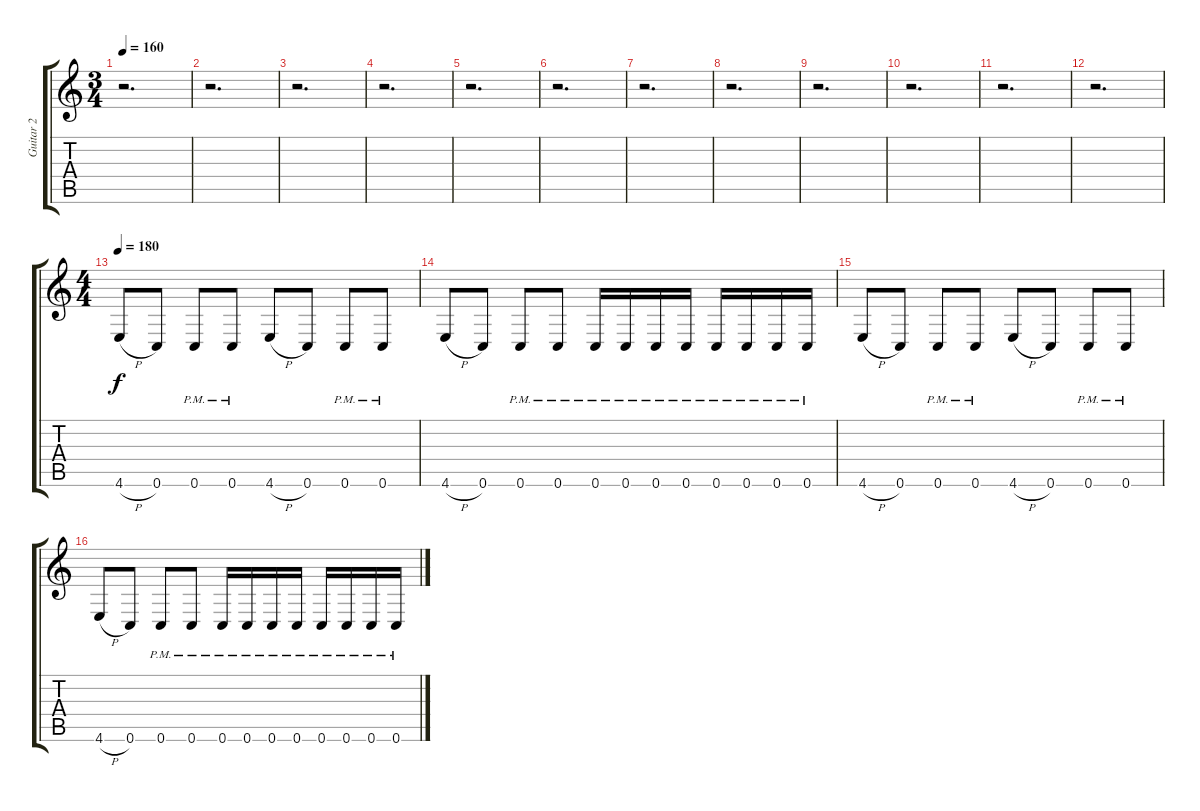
\track ("Guitar 2" "Guitar 2") {instrument distortionguitar}
\staff {score tabs}
\tuning (D4 A3 F3 C3 G2 C2) {hide}
\ts (3 4)
\tempo 160
\clef g2
\ks c
r.2{d dy f} |
r.2{d} |
r.2{d} |
r.2{d} |
r.2{d} |
r.2{d} |
r.2{d} |
r.2{d} |
r.2{d} |
r.2{d} |
r.2{d} |
r.2{d} |
\ts (4 4)
\tempo 180
4.6{h}.8 0.6.8 0.6{pm}.8 0.6{pm}.8 4.6{h}.8 0.6.8 0.6{pm}.8 0.6{pm}.8 |
4.6{h}.8 0.6.8 0.6{pm}.8 0.6{pm}.8 0.6{pm}.16 0.6{pm}.16 0.6{pm}.16 0.6{pm}.16 0.6{pm}.16 0.6{pm}.16 0.6{pm}.16 0.6{pm}.16 |
4.6{h}.8 0.6.8 0.6{pm}.8 0.6{pm}.8 4.6{h}.8 0.6.8 0.6{pm}.8 0.6{pm}.8 |
4.6{h}.8 0.6.8 0.6{pm}.8 0.6{pm}.8 0.6{pm}.16 0.6{pm}.16 0.6{pm}.16 0.6{pm}.16 0.6{pm}.16 0.6{pm}.16 0.6{pm}.16 0.6{pm}.16
